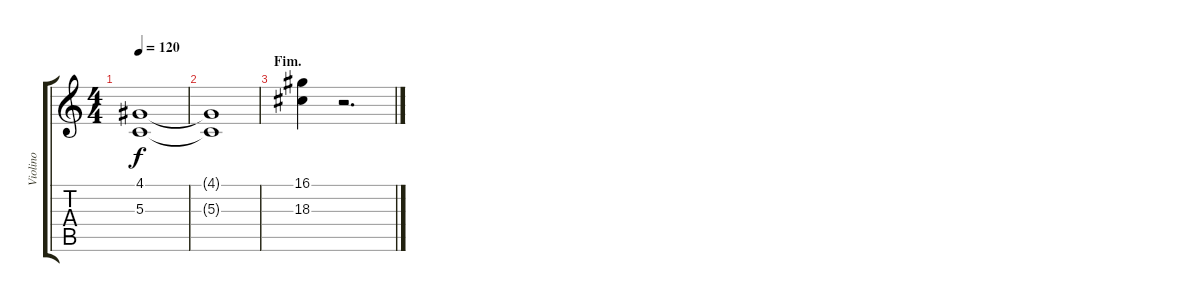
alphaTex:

\track ("Violino" "Violino") {instrument stringensemble1}
\staff {score tabs}
\tuning (E4 B3 G3 D3 A2 E2) {hide}
\ts (4 4)
\tempo 120
\clef g2
\ks c
(4.1 5.3).1{dy f} |
(4.1{t} 5.3{t}).1 |
\section ("" "Fim.")
(16.1 18.3).4 r.2{d}
